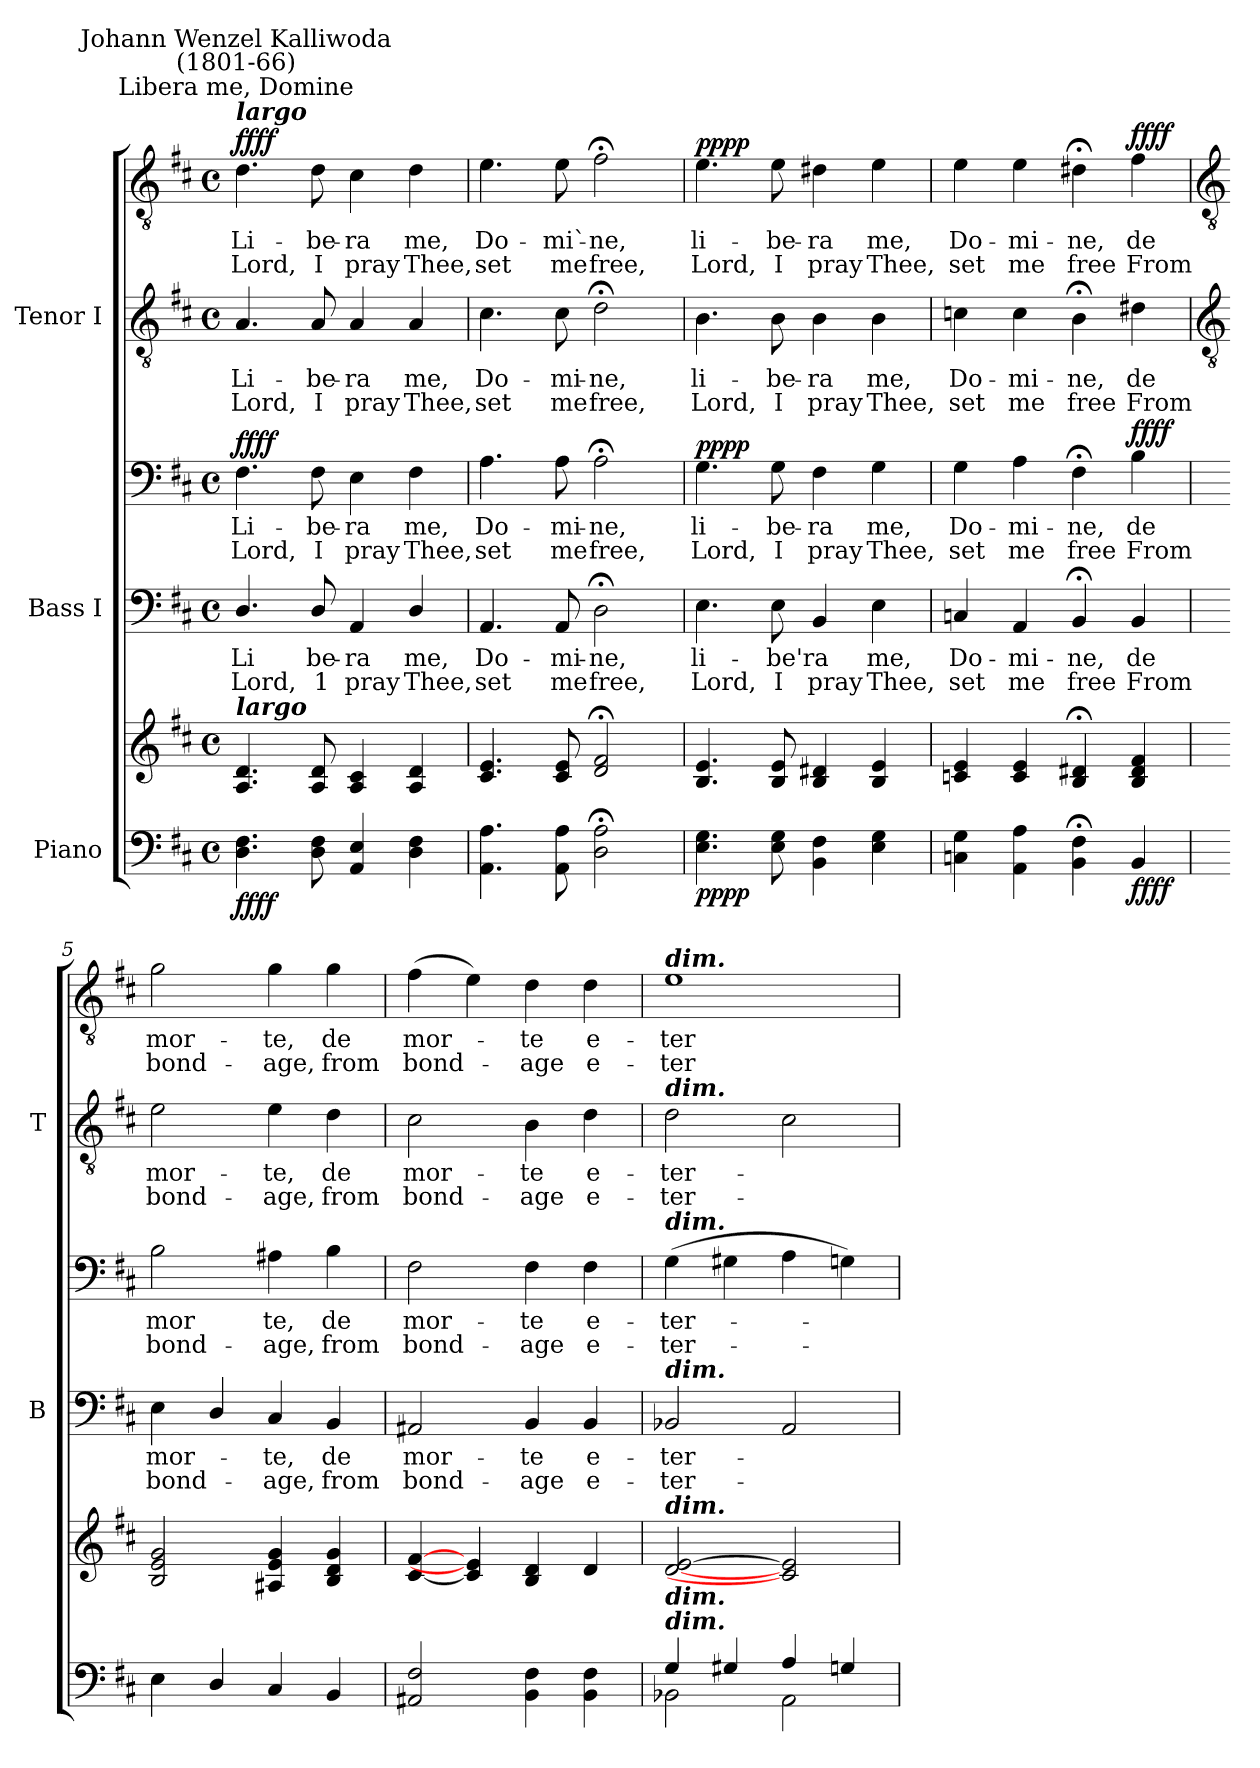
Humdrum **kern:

**kern	**kern	**dynam	**kern	**text	**text	**kern	**text	**text	**dynam	**kern	**text	**text	**kern	**text	**text	**dynam
*part3	*part3	*part3	*part2	*part2	*part2	*part2	*part2	*part2	*part2	*part1	*part1	*part1	*part1	*part1	*part1	*part1
*staff6	*staff5	*staff5/6	*staff4	*staff4	*staff4	*staff3	*staff3	*staff3	*staff3/4	*staff2	*staff2	*staff2	*staff1	*staff1	*staff1	*staff1/2
*I"Piano	*	*	*I"Bass I	*	*	*	*	*	*	*I"Tenor I	*	*	*	*	*	*
*	*	*	*I'B	*	*	*	*	*	*	*I'T	*	*	*	*	*	*
*clefF4	*clefG2	*	*clefF4	*	*	*clefF4	*	*	*	*clefGv2	*	*	*clefGv2	*	*	*
*k[f#c#]	*k[f#c#]	*	*k[f#c#]	*	*	*k[f#c#]	*	*	*	*k[f#c#]	*	*	*k[f#c#]	*	*	*
*D:	*D:	*	*D:	*	*	*D:	*	*	*	*D:	*	*	*D:	*	*	*
*M4/4	*M4/4	*	*M4/4	*	*	*M4/4	*	*	*	*M4/4	*	*	*M4/4	*	*	*
*met(c)	*met(c)	*	*met(c)	*	*	*met(c)	*	*	*	*met(c)	*	*	*met(c)	*	*	*
=1	=1	=1	=1	=1	=1	=1	=1	=1	=1	=1	=1	=1	=1	=1	=1	=1
!	!	!	!	!	!	!	!	!	!	!	!	!	!LO:TX:a:Bi:t=largo	!	!	!
!	!	!	!	!	!	!	!	!	!	!	!	!	!LO:TX:a:cj:t=Libera me, Domine	!	!	!
!	!	!	!	!	!	!	!	!	!	!	!	!	!LO:TX:a:cj:t=Johann Wenzel Kalliwoda\n(1801-66)	!	!	!
!	!LO:TX:a:Bi:t=largo	!	!	!	!	!	!	!	!	!	!	!	!	!	!	!
!	!	!LO:DY:b=2	!	!LO:LY:b	!LO:LY:b	!	!LO:LY:b	!LO:LY:b	!	!	!LO:LY:b	!LO:LY:b	!	!LO:LY:b	!LO:LY:b	!
!	!	!LO:DY:n=1:b	!	!	!	!	!	!	!LO:DY:b=2	!	!	!	!	!	!	!
!	!	!	!	!	!	!	!	!	!LO:DY:n=1:b	!	!	!	!	!	!	!LO:DY:b=2
!	!	!	!	!	!	!	!	!	!	!	!	!	!	!	!	!LO:DY:n=1:b
4.D 4.F#	4.A 4.d	ff ff	4.D/	Li	Lord,	4.F#	Li-	-Lord,	ff ff	4.A	Li-	-Lord,	4.d	Li-	-Lord,	ff ff
!	!	!	!	!LO:LY:b	!LO:LY:b	!	!LO:LY:b	!LO:LY:b	!	!	!LO:LY:b	!LO:LY:b	!	!LO:LY:b	!LO:LY:b	!
8D 8F#	8A 8d	.	8D/	be-	-1	8F#	be-	-I	.	8A	be-	-I	8d	be-	-I	.
!	!	!	!	!LO:LY:b	!LO:LY:b	!	!LO:LY:b	!LO:LY:b	!	!	!LO:LY:b	!LO:LY:b	!	!LO:LY:b	!LO:LY:b	!
4AA 4E	4A 4c#	.	4AA	ra	pray	4E	ra	pray	.	4A	ra	pray	4c#	ra	pray	.
!	!	!	!	!LO:LY:b	!LO:LY:b	!	!LO:LY:b	!LO:LY:b	!	!	!LO:LY:b	!LO:LY:b	!	!LO:LY:b	!LO:LY:b	!
4D 4F#	4A 4d	.	4D/	me,	Thee,	4F#	me,	Thee,	.	4A	me,	Thee,	4d	me,	Thee,	.
=2	=2	=2	=2	=2	=2	=2	=2	=2	=2	=2	=2	=2	=2	=2	=2	=2
!	!	!	!	!LO:LY:b	!LO:LY:b	!	!LO:LY:b	!LO:LY:b	!	!	!LO:LY:b	!LO:LY:b	!	!LO:LY:b	!LO:LY:b	!
4.AA 4.A	4.c# 4.e	.	4.AA	Do-	-set	4.A	Do-	-set	.	4.c#	Do-	-set	4.e	Do-	-set	.
!	!	!	!	!LO:LY:b	!LO:LY:b	!	!LO:LY:b	!LO:LY:b	!	!	!LO:LY:b	!LO:LY:b	!	!LO:LY:b	!LO:LY:b	!
8AA 8A	8c# 8e	.	8AA	mi-	-me	8A	mi-	-me	.	8c#	mi-	-me	8e	mi`-	-me	.
!	!	!	!	!LO:LY:b	!LO:LY:b	!	!LO:LY:b	!LO:LY:b	!	!	!LO:LY:b	!LO:LY:b	!	!LO:LY:b	!LO:LY:b	!
2D; 2A;	2d;< 2f#;<	.	2D;<	ne,	free,	2A;<	ne,	free,	.	2d;<	ne,	free,	2f#;<	ne,	free,	.
=3	=3	=3	=3	=3	=3	=3	=3	=3	=3	=3	=3	=3	=3	=3	=3	=3
!	!	!LO:DY:b=2	!	!LO:LY:b	!LO:LY:b	!	!LO:LY:b	!LO:LY:b	!	!	!LO:LY:b	!LO:LY:b	!	!LO:LY:b	!LO:LY:b	!
!	!	!LO:DY:n=1:b	!	!	!	!	!	!	!LO:DY:b=2	!	!	!	!	!	!	!
!	!	!	!	!	!	!	!	!	!LO:DY:n=1:b	!	!	!	!	!	!	!LO:DY:b=2
!	!	!	!	!	!	!	!	!	!	!	!	!	!	!	!	!LO:DY:n=1:b
4.E 4.G	4.B 4.e	pp pp	4.E	li-	-Lord,	4.G	li-	-Lord,	pp pp	4.B	li-	-Lord,	4.e	li-	-Lord,	pp pp
!	!	!	!	!LO:LY:b	!LO:LY:b	!	!LO:LY:b	!LO:LY:b	!	!	!LO:LY:b	!LO:LY:b	!	!LO:LY:b	!LO:LY:b	!
8E 8G	8B 8e	.	8E	be'ra	I	8G	be-	-I	.	8B	be-	-I	8e	be-	-I	.
!	!	!	!	!	!LO:LY:b	!	!LO:LY:b	!LO:LY:b	!	!	!LO:LY:b	!LO:LY:b	!	!LO:LY:b	!LO:LY:b	!
4BB 4F#	4B 4d#X	.	4BB	.	pray	4F#	ra	pray	.	4B	ra	pray	4d#X	ra	pray	.
!	!	!	!	!LO:LY:b	!LO:LY:b	!	!LO:LY:b	!LO:LY:b	!	!	!LO:LY:b	!LO:LY:b	!	!LO:LY:b	!LO:LY:b	!
4E 4G	4B 4e	.	4E	me,	Thee,	4G	me,	Thee,	.	4B	me,	Thee,	4e	me,	Thee,	.
=4	=4	=4	=4	=4	=4	=4	=4	=4	=4	=4	=4	=4	=4	=4	=4	=4
!	!	!	!	!LO:LY:b	!LO:LY:b	!	!LO:LY:b	!LO:LY:b	!	!	!LO:LY:b	!LO:LY:b	!	!LO:LY:b	!LO:LY:b	!
4Cn 4G	4cn 4e	.	4Cn	Do-	-set	4G	Do-	-set	.	4cn	Do-	-set	4e	Do-	-set	.
!	!	!	!	!LO:LY:b	!LO:LY:b	!	!LO:LY:b	!LO:LY:b	!	!	!LO:LY:b	!LO:LY:b	!	!LO:LY:b	!LO:LY:b	!
4AA 4A	4c 4e	.	4AA	mi-	-me	4A	mi-	-me	.	4c	mi-	-me	4e	mi-	-me	.
!	!	!	!	!LO:LY:b	!LO:LY:b	!	!LO:LY:b	!LO:LY:b	!	!	!LO:LY:b	!LO:LY:b	!	!LO:LY:b	!LO:LY:b	!
4BB; 4F#;	4B;< 4d#X;<	.	4BB;<	ne,	free	4F#;<	ne,	free	.	4B;<	ne,	free	4d#X;<	ne,	free	.
!	!	!LO:DY:b=2	!	!LO:LY:b	!LO:LY:b	!	!LO:LY:b	!LO:LY:b	!	!	!LO:LY:b	!LO:LY:b	!	!LO:LY:b	!LO:LY:b	!
!	!	!LO:DY:n=1:b	!	!	!	!	!	!	!LO:DY:b=2	!	!	!	!	!	!	!
!	!	!	!	!	!	!	!	!	!LO:DY:n=1:b	!	!	!	!	!	!	!LO:DY:b=2
!	!	!	!	!	!	!	!	!	!	!	!	!	!	!	!	!LO:DY:n=1:b
4BB	4B 4d# 4f#	ff ff	4BB	de	From	4B	de	From	ff ff	4d#X	de	From	4f#	de	From	ff ff
!!LO:LB:g=z
=5	=5	=5	=5	=5	=5	=5	=5	=5	=5	=5	=5	=5	=5	=5	=5	=5
*	*	*	*	*	*	*	*	*	*	*clefGv2	*	*	*clefGv2	*	*	*
*^	*	*	*	*	*	*	*	*	*	*	*	*	*	*	*	*
!	!	!	!	!	!LO:LY:b	!LO:LY:b	!	!LO:LY:b	!LO:LY:b	!	!	!LO:LY:b	!LO:LY:b	!	!LO:LY:b	!LO:LY:b	!
4E\	1ryy	2B 2e 2g	.	4E	mor-	bond-	2B	mor	bond-	.	2e	mor-	-bond-	2g	mor-	-bond-	.
4D/	.	.	.	4D/	.	.	.	.	.	.	.	.	.	.	.	.	.
!	!	!	!	!	!LO:LY:b	!LO:LY:b	!	!LO:LY:b	!LO:LY:b	!	!	!LO:LY:b	!LO:LY:b	!	!LO:LY:b	!LO:LY:b	!
4C#/	.	4A#X 4e 4g	.	4C#	te,	age,	4A#X	-te,	age,	.	4e	-te,	age,	4g	-te,	age,	.
!	!	!	!	!	!LO:LY:b	!LO:LY:b	!	!LO:LY:b	!LO:LY:b	!	!	!LO:LY:b	!LO:LY:b	!	!LO:LY:b	!LO:LY:b	!
4BB/	.	4B 4d 4g	.	4BB	de	from	4B	de	from	.	4d	de	from	4g	de	from	.
=6	=6	=6	=6	=6	=6	=6	=6	=6	=6	=6	=6	=6	=6	=6	=6	=6	=6
!	!	!	!	!	!LO:LY:b	!LO:LY:b	!	!LO:LY:b	!LO:LY:b	!	!	!LO:LY:b	!LO:LY:b	!	!LO:LY:b	!LO:LY:b	!
2AA#X/ 2F#/	2ryy	[4c# [4f#	.	2AA#X	-mor-	-bond-	2F#	mor-	-bond-	.	2c#	-mor-	-bond-	(>4f#	mor-	bond-	.
.	.	4c#] 4e]	.	.	.	.	.	.	.	.	.	.	.	4e)	.	.	.
!	!	!	!	!	!LO:LY:b	!LO:LY:b	!	!LO:LY:b	!LO:LY:b	!	!	!LO:LY:b	!LO:LY:b	!	!LO:LY:b	!LO:LY:b	!
4BB\ 4F#\	2ryy	4B 4d	.	4BB	-te	age	4F#	-te	age	.	4B	-te	age	4d	te	age	.
!	!	!	!	!	!LO:LY:b	!LO:LY:b	!	!LO:LY:b	!LO:LY:b	!	!	!LO:LY:b	!LO:LY:b	!	!LO:LY:b	!LO:LY:b	!
4BB\ 4F#\	.	4d	.	4BB	e-	-e-	4F#	e-	-e-	.	4d	e-	-e-	4d	e-	-e-	.
=7	=7	=7	=7	=7	=7	=7	=7	=7	=7	=7	=7	=7	=7	=7	=7	=7	=7
!	!	!	!	!	!	!	!	!	!	!	!	!	!	!LO:TX:a:Bi:t=dim.	!	!	!
!	!	!	!	!	!	!	!	!	!	!	!LO:TX:a:Bi:t=dim.	!	!	!	!	!	!
!	!	!	!	!	!	!	!LO:TX:a:Bi:t=dim.	!	!	!	!	!	!	!	!	!	!
!	!	!	!	!LO:TX:a:Bi:t=dim.	!	!	!	!	!	!	!	!	!	!	!	!	!
!	!	!LO:TX:a:Bi:t=dim.	!	!	!	!	!	!	!	!	!	!	!	!	!	!	!
!LO:TX:a:Bi:t=dim.	!	!	!	!	!	!	!	!	!	!	!	!	!	!	!	!	!
!LO:TX:a:Bi:t=dim.	!	!	!	!	!	!	!	!	!	!	!	!	!	!	!	!	!
!	!	!	!	!	!LO:LY:b	!LO:LY:b	!	!LO:LY:b	!LO:LY:b	!	!	!LO:LY:b	!LO:LY:b	!	!LO:LY:b	!LO:LY:b	!
4G/	2BB-X\	[2d [2e	.	2BB-X	ter-	ter-	(>4G	-ter-	ter-	.	2d	-ter-	ter-	1e	-ter-	-ter-	.
4G#X/	.	.	.	.	.	.	4G#X	.	.	.	.	.	.	.	.	.	.
4A/	2AA\	2c#] 2e]	.	2AA	.	.	4A	.	.	.	2c#	.	.	.	.	.	.
4Gn/	.	.	.	.	.	.	4Gn)	.	.	.	.	.	.	.	.	.	.
*v	*v	*	*	*	*	*	*	*	*	*	*	*	*	*	*	*	*
=	=	=	=	=	=	=	=	=	=	=	=	=	=	=	=	=
*-	*-	*-	*-	*-	*-	*-	*-	*-	*-	*-	*-	*-	*-	*-	*-	*-
